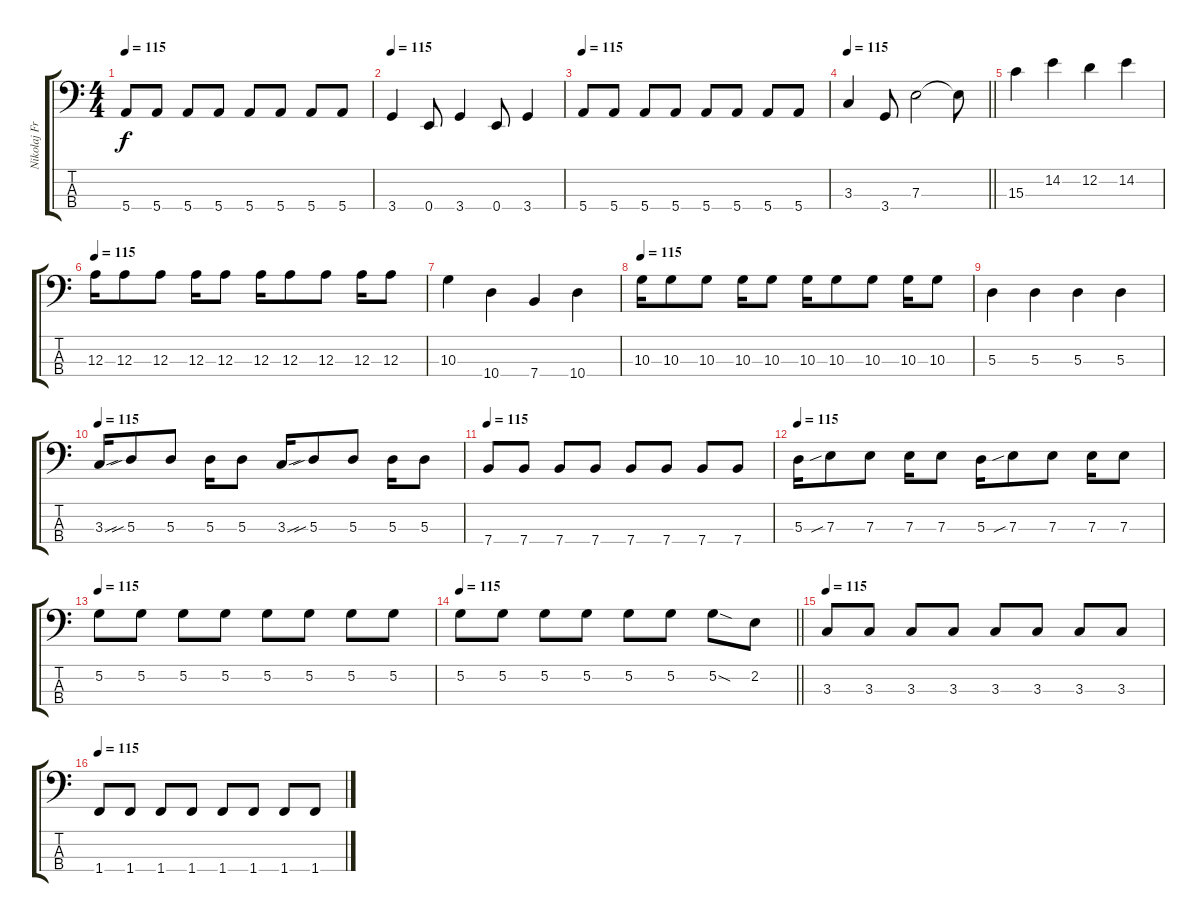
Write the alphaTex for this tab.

\track ("Nikolaj Fraiture (Lucio)" "Nikolaj Fr") {instrument electricbassfinger}
\staff {score tabs}
\tuning (G2 D2 A1 E1) {hide}
\ts (4 4)
\tempo 115
\clef f4
\ks c
5.4.8{dy f} 5.4.8 5.4.8 5.4.8 5.4.8 5.4.8 5.4.8 5.4.8 |
\tempo 115
3.4.4 0.4.8 3.4.4 0.4.8 3.4.4 |
\tempo 115
5.4.8 5.4.8 5.4.8 5.4.8 5.4.8 5.4.8 5.4.8 5.4.8 |
\tempo 115
\barLineRight lightlight
3.3.4 3.4.8 7.3.2 7.3{t}.8 |
15.3.4 14.2.4 12.2.4 14.2.4 |
\tempo 115
12.3.16 12.3.8 12.3.8 12.3.16 12.3.8 12.3.16 12.3.8 12.3.8 12.3.16 12.3.8 |
10.3.4 10.4.4 7.4.4 10.4.4 |
\tempo 115
10.3.16 10.3.8 10.3.8 10.3.16 10.3.8 10.3.16 10.3.8 10.3.8 10.3.16 10.3.8 |
5.3.4 5.3.4 5.3.4 5.3.4 |
\tempo 115
3.3{sou}.16 5.3{sib}.8 5.3.8 5.3.16 5.3.8 3.3{sou}.16 5.3{sib}.8 5.3.8 5.3.16 5.3.8 |
\tempo 115
7.4.8 7.4.8 7.4.8 7.4.8 7.4.8 7.4.8 7.4.8 7.4.8 |
\tempo 115
5.3.16 7.3{sib}.8 7.3.8 7.3.16 7.3.8 5.3.16 7.3{sib}.8 7.3.8 7.3.16 7.3.8 |
\tempo 115
5.2.8 5.2.8 5.2.8 5.2.8 5.2.8 5.2.8 5.2.8 5.2.8 |
\tempo 115
\barLineRight lightlight
5.2.8 5.2.8 5.2.8 5.2.8 5.2.8 5.2.8 5.2{sod}.8 2.2.8 |
\tempo 115
3.3.8 3.3.8 3.3.8 3.3.8 3.3.8 3.3.8 3.3.8 3.3.8 |
\tempo 115
1.4.8 1.4.8 1.4.8 1.4.8 1.4.8 1.4.8 1.4.8 1.4.8
